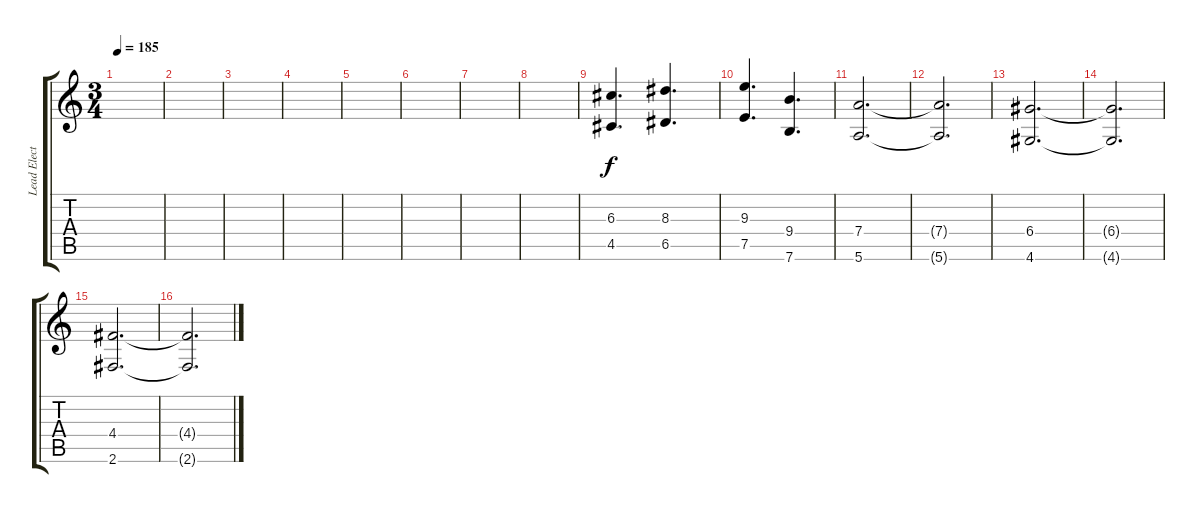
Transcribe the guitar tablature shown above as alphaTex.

\track ("Lead Electric" "Lead Elect") {instrument overdrivenguitar}
\staff {score tabs}
\tuning (E4 B3 G3 D3 A2 E2) {hide}
\ts (3 4)
\tempo 185
\clef g2
\ks c
|
|
|
|
|
|
|
|
(6.3 4.5).4{d} (8.3 6.5).4{d} |
(9.3 7.5).4{d} (9.4 7.6).4{d} |
(7.4 5.6).2{d} |
(7.4{t} 5.6{t}).2{d} |
(6.4 4.6).2{d} |
(6.4{t} 4.6{t}).2{d} |
(4.4 2.6).2{d} |
(4.4{t} 2.6{t}).2{d}
